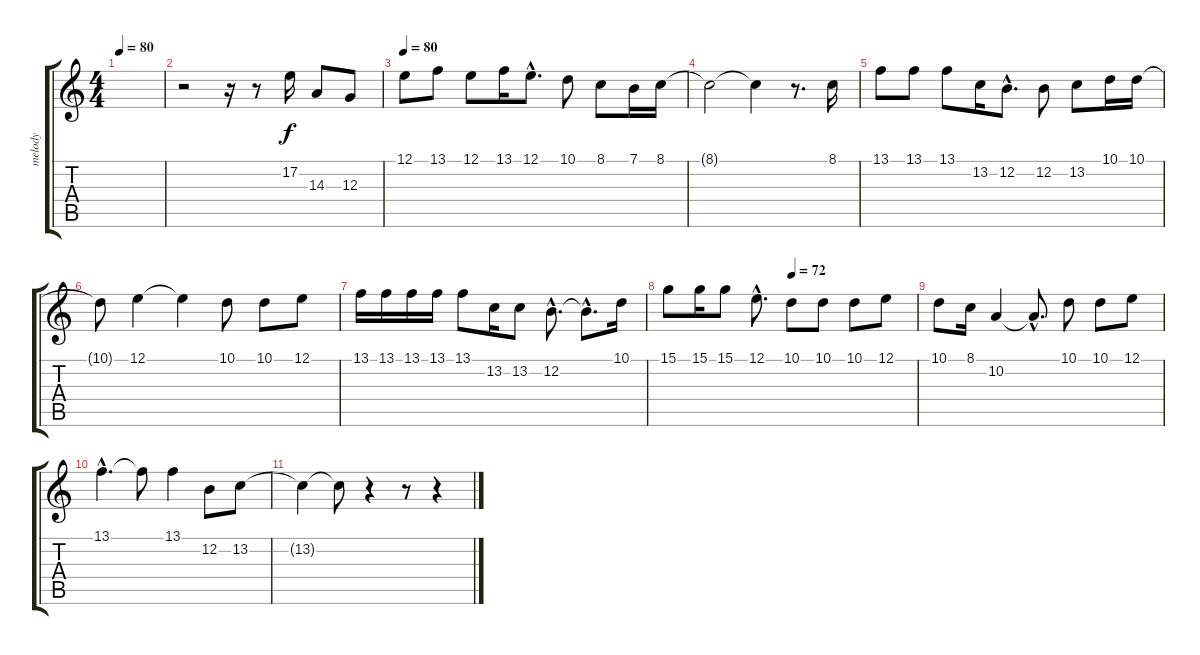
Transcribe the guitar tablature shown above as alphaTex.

\track ("melody" "melody") {instrument musicbox}
\staff {score tabs}
\tuning (E4 B3 G3 D3 A2 E2) {hide}
\ts (4 4)
\tempo 80
\clef g2
\ks c
|
r.2 r.16 r.8 17.2.16 14.3.8 12.3.8 |
\tempo 80
12.1.8 13.1.8 12.1.8 13.1.16 12.1{hac}.8{d} 10.1.8 8.1.8 7.1.16 8.1.16 |
8.1{t}.2 8.1{t}.4 r.8{d} 8.1.16 |
13.1.8 13.1.8 13.1.8 13.2.16 12.2{hac}.8{d} 12.2.8 13.2.8 10.1.16 10.1.16 |
10.1{t}.8 12.1.4 12.1{t}.4 10.1.8 10.1.8 12.1.8 |
13.1.16 13.1.16 13.1.16 13.1.16 13.1.8 13.2.16 13.2.8 12.2{hac}.8{d} 12.2{hac t}.8{d} 10.1.16 |
\tempo (72 0.5)
15.1.8 15.1.16 15.1.8 12.1{hac}.8{d} 10.1.8 10.1.8 10.1.8 12.1.8 |
10.1.8 8.1.16 10.2.4 10.2{hac t}.8{d} 10.1.8 10.1.8 12.1.8 |
13.1{hac}.4{d} 13.1{t}.8 13.1.4 12.2.8 13.2.8 |
13.2{t}.4 13.2{t}.8 r.4 r.8 r.4
